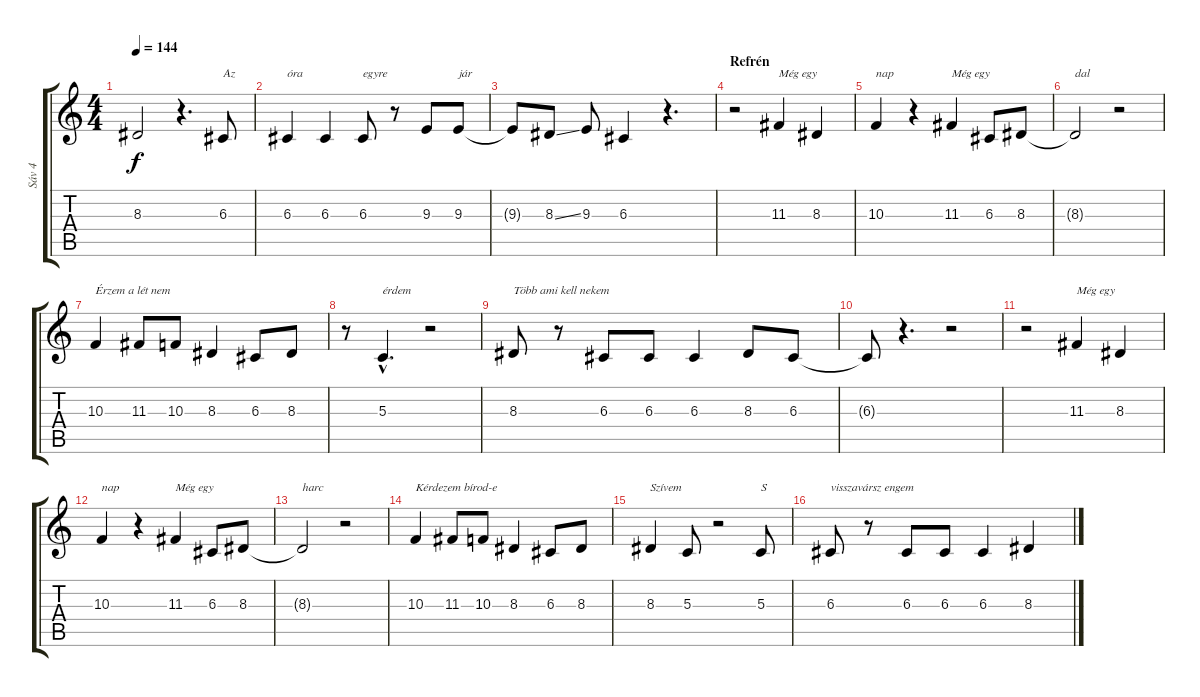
\track ("Sáv 4" "Sáv 4") {instrument lead6voice}
\staff {score tabs}
\tuning (E4 B3 G3 D3 A2 E2) {hide}
\ts (4 4)
\tempo 144
\clef g2
\ks c
8.3.2{dy f} r.4{d} 6.3.8{txt "Az"} |
6.3.4{txt "óra"} 6.3.4 6.3.8{txt "egyre"} r.8 9.3.8 9.3.8{txt "jár"} |
9.3{t}.8 8.3{ss}.8 9.3.8 6.3.4 r.4{d} |
\section ("" "Refrén")
r.2 11.3.4{txt "Még egy"} 8.3.4 |
10.3.4{txt "nap"} r.4 11.3.4{txt "Még egy"} 6.3.8 8.3.8 |
8.3{t}.2{txt "dal"} r.2 |
10.3.4{txt "Érzem a lét nem"} 11.3.8 10.3.8 8.3.4 6.3.8 8.3.8 |
r.8 5.3{hac}.4{d txt "érdem"} r.2 |
8.3.8{txt "Több ami kell nekem"} r.8 6.3.8 6.3.8 6.3.4 8.3.8 6.3.8 |
6.3{t}.8 r.4{d} r.2 |
r.2 11.3.4{txt "Még egy"} 8.3.4 |
10.3.4{txt "nap"} r.4 11.3.4{txt "Még egy"} 6.3.8 8.3.8 |
8.3{t}.2{txt "harc"} r.2 |
10.3.4{txt "Kérdezem bírod-e"} 11.3.8 10.3.8 8.3.4 6.3.8 8.3.8 |
8.3.4{txt "Szívem"} 5.3.8 r.2 5.3.8{txt "S"} |
6.3.8{txt "visszavársz engem"} r.8 6.3.8 6.3.8 6.3.4 8.3.4
